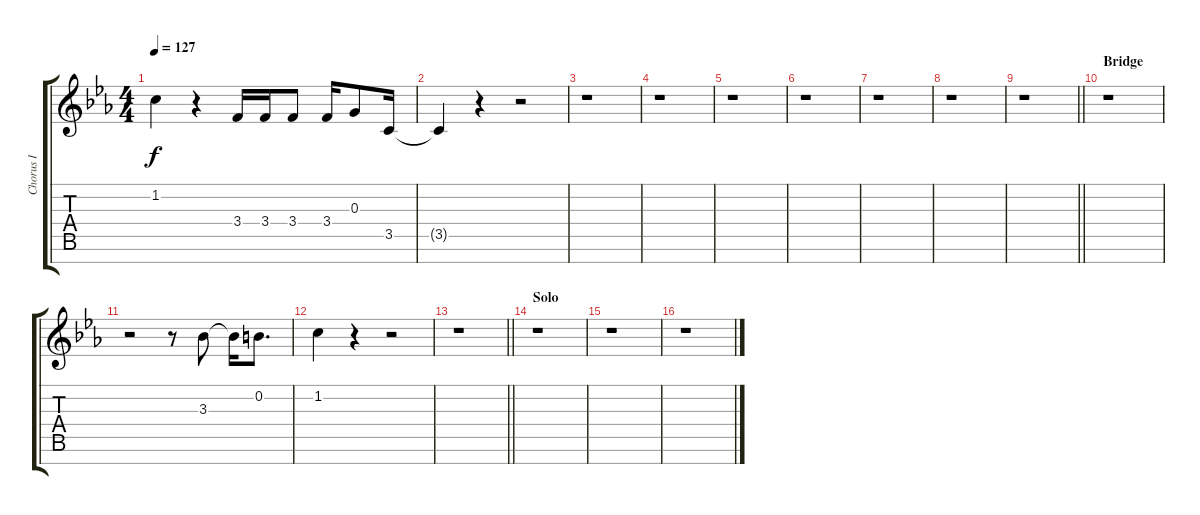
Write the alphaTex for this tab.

\track ("Chorus I" "Chorus I") {instrument voiceoohs}
\staff {score tabs}
\tuning (E5 B4 G4 D4 A3 E3 B2) {hide}
\ts (4 4)
\tempo 127
\clef g2
\ks eb
1.2{t}.4{dy f} r.4 3.4.16 3.4.16 3.4.8 3.4.16 0.3.8 3.5.16 |
3.5{t}.4 r.4 r.2 |
r.1 |
r.1 |
r.1 |
r.1 |
r.1 |
r.1 |
\barLineRight lightlight
r.1 |
\section ("" "Bridge")
r.1 |
r.2 r.8 3.3.8 3.3{t}.16 0.2.8{d} |
1.2.4 r.4 r.2 |
\barLineRight lightlight
r.1 |
\section ("" "Solo")
r.1 |
r.1 |
r.1
